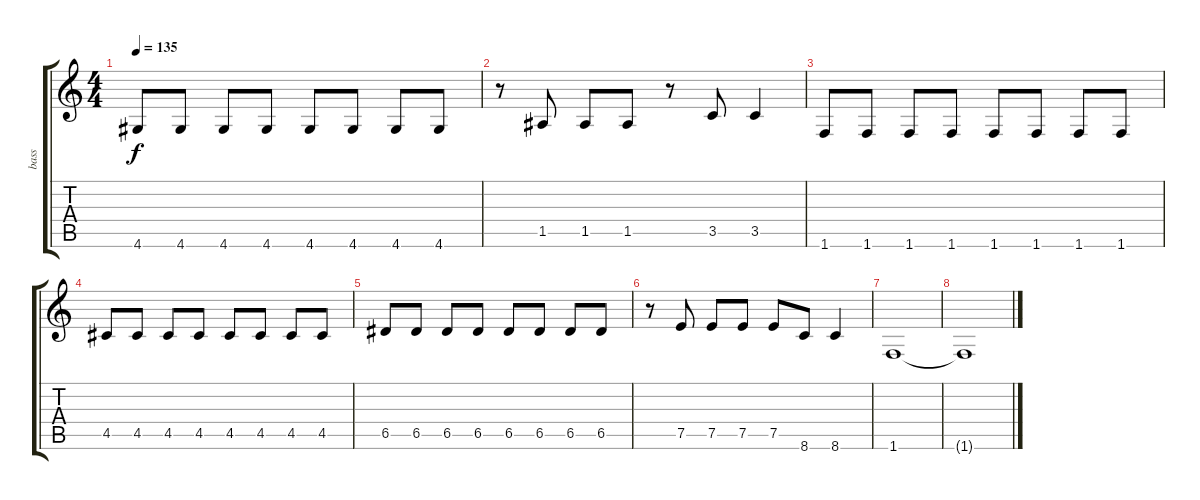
\track ("bass" "bass") {instrument electricbasspick}
\staff {score tabs}
\tuning (E4 B3 G3 D3 A2 E2) {hide}
\ts (4 4)
\tempo 135
\clef g2
\ks c
4.6.8{dy f} 4.6.8 4.6.8 4.6.8 4.6.8 4.6.8 4.6.8 4.6.8 |
r.8 1.5.8 1.5.8 1.5.8 r.8 3.5.8 3.5.4 |
1.6.8 1.6.8 1.6.8 1.6.8 1.6.8 1.6.8 1.6.8 1.6.8 |
4.5.8 4.5.8 4.5.8 4.5.8 4.5.8 4.5.8 4.5.8 4.5.8 |
6.5.8 6.5.8 6.5.8 6.5.8 6.5.8 6.5.8 6.5.8 6.5.8 |
r.8 7.5.8 7.5.8 7.5.8 7.5.8 8.6.8 8.6.4 |
1.6.1 |
1.6{t}.1
